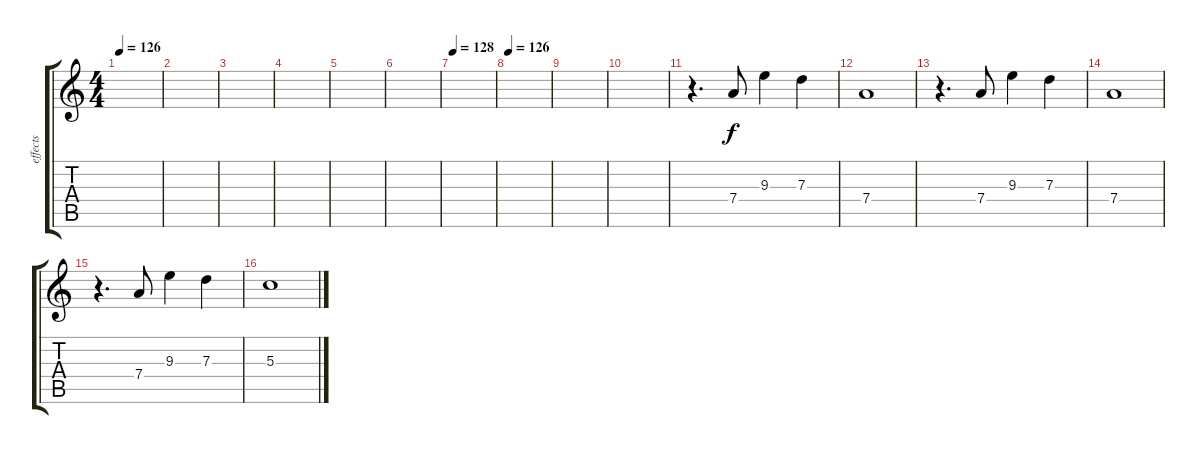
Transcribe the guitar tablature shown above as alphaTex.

\track ("effects" "effects") {instrument overdrivenguitar}
\staff {score tabs}
\tuning (E4 B3 G3 D3 A2 E2) {hide}
\ts (4 4)
\tempo 126
\clef g2
\ks c
|
|
|
|
|
|
\tempo 128
|
\tempo 126
|
|
|
r.4{d instrument overdrivenguitar} 7.4.8 9.3.4 7.3.4 |
7.4.1 |
r.4{d} 7.4.8 9.3.4 7.3.4 |
7.4.1 |
r.4{d} 7.4.8 9.3.4 7.3.4 |
5.3.1
